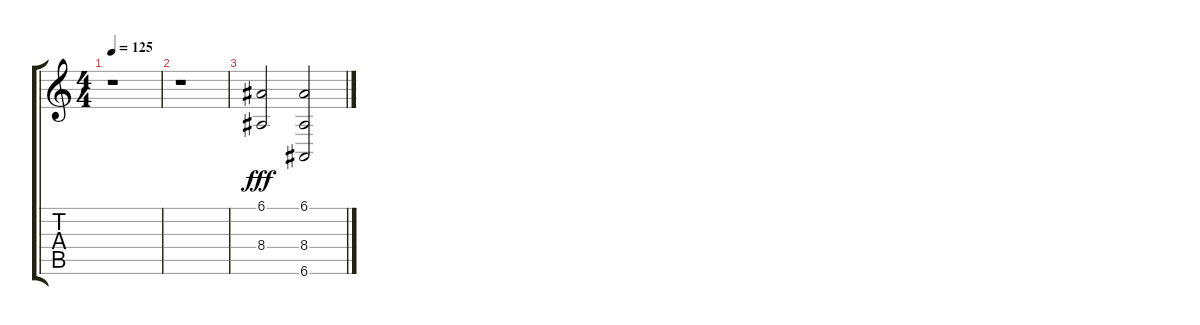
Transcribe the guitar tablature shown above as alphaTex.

\track "" {instrument orchestrahit}
\staff {score tabs}
\tuning (E4 B3 G3 D3 A2 E2) {hide}
\ts (4 4)
\tempo 125
\clef g2
\ks c
r.1{dy fff} |
r.1 |
(6.1 8.4).2 (6.1 8.4 6.6).2
